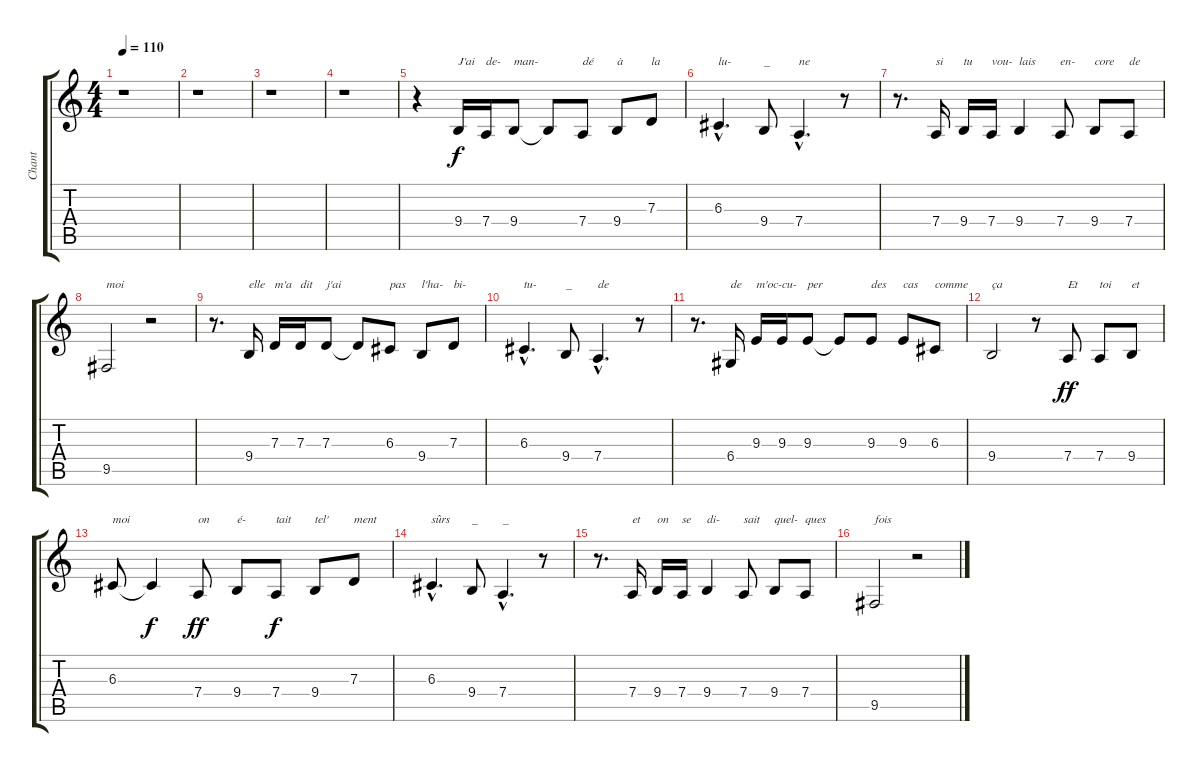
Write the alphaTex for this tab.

\track ("Chant" "Chant") {instrument tenorsax}
\staff {score tabs}
\tuning (E4 B3 G3 D3 A2 E2) {hide}
\ts (4 4)
\tempo 110
\clef g2
\ks c
r.1{dy f} |
r.1 |
r.1 |
r.1 |
r.4 9.4.16{txt "J'ai"} 7.4.16{txt "de-"} 9.4.8{txt "man-"} 9.4{t}.8 7.4.8{txt "dé"} 9.4.8{txt "à"} 7.3.8{txt "la"} |
6.3{hac}.4{d txt "lu-"} 9.4.8{txt "_"} 7.4{hac}.4{d txt "ne"} r.8 |
r.8{d} 7.4.16{txt "si"} 9.4.16{txt "tu"} 7.4.16{txt "vou-"} 9.4.4{txt "lais"} 7.4.8{txt "en-"} 9.4.8{txt "core"} 7.4.8{txt "de"} |
9.5.2{txt "moi"} r.2 |
r.8{d} 9.4.16{txt "elle"} 7.3.16{txt "m'a"} 7.3.16{txt "dit"} 7.3.8{txt "j'ai"} 7.3{t}.8 6.3.8{txt "pas"} 9.4.8{txt "l'ha-"} 7.3.8{txt "bi-"} |
6.3{hac}.4{d txt "tu-"} 9.4.8{txt "_"} 7.4{hac}.4{d txt "de"} r.8 |
r.8{d} 6.4.16{txt "de"} 9.3.16{txt "m'oc-"} 9.3.16{txt "cu-"} 9.3.8{txt "per"} 9.3{t}.8 9.3.8{txt "des"} 9.3.8{txt "cas"} 6.3.8{txt "comme"} |
9.4.2{txt "ça"} r.8 7.4.8{txt "Et" dy ff} 7.4.8{txt "toi"} 9.4.8{txt "et"} |
6.3.8{txt "moi"} 6.3{t}.4{dy f} 7.4.8{txt "on" dy ff} 9.4.8{txt "é-"} 7.4.8{txt "tait" dy f} 9.4.8{txt "tel'"} 7.3.8{txt "ment"} |
6.3{hac}.4{d txt "sûrs"} 9.4.8{txt "_"} 7.4{hac}.4{d txt "_"} r.8 |
r.8{d} 7.4.16{txt "et"} 9.4.16{txt "on"} 7.4.16{txt "se"} 9.4.4{txt "di-"} 7.4.8{txt "sait"} 9.4.8{txt "quel-"} 7.4.8{txt "ques"} |
9.5.2{txt "fois"} r.2
